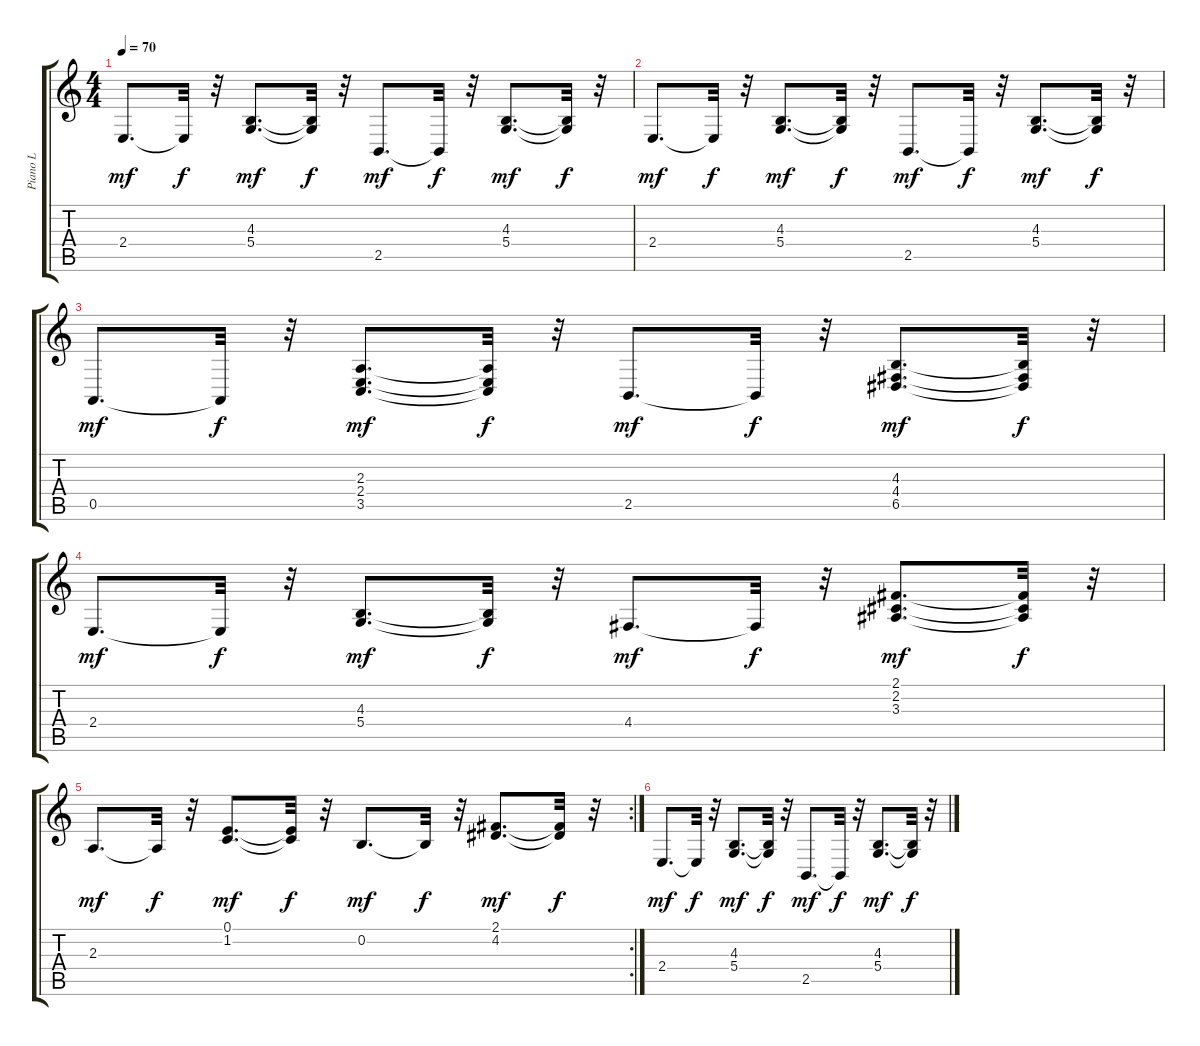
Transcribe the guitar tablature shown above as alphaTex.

\track ("Piano L" "Piano L") {instrument acousticgrandpiano}
\staff {score tabs}
\tuning (E4 B3 G3 D3 A2 E2) {hide}
\ts (4 4)
\tempo 70
\clef g2
\ks c
2.4.8{d dy mf instrument acousticgrandpiano} 2.4{t}.32{dy f} r.32 (4.3 5.4).8{d dy mf} (4.3{t} 5.4{t}).32{dy f} r.32 2.5.8{d dy mf} 2.5{t}.32{dy f} r.32 (4.3 5.4).8{d dy mf} (4.3{t} 5.4{t}).32{dy f} r.32 |
2.4.8{d dy mf} 2.4{t}.32{dy f} r.32 (4.3 5.4).8{d dy mf} (4.3{t} 5.4{t}).32{dy f} r.32 2.5.8{d dy mf} 2.5{t}.32{dy f} r.32 (4.3 5.4).8{d dy mf} (4.3{t} 5.4{t}).32{dy f} r.32 |
0.5.8{d dy mf} 0.5{t}.32{dy f} r.32 (2.3 2.4 3.5).8{d dy mf} (2.3{t} 2.4{t} 3.5{t}).32{dy f} r.32 2.5.8{d dy mf} 2.5{t}.32{dy f} r.32 (4.3 4.4 6.5).8{d dy mf} (4.3{t} 4.4{t} 6.5{t}).32{dy f} r.32 |
2.4.8{d dy mf} 2.4{t}.32{dy f} r.32 (4.3 5.4).8{d dy mf} (4.3{t} 5.4{t}).32{dy f} r.32 4.4.8{d dy mf} 4.4{t}.32{dy f} r.32 (2.1 2.2 3.3).8{d dy mf} (2.1{t} 2.2{t} 3.3{t}).32{dy f} r.32 |
\rc 2
2.3.8{d dy mf} 2.3{t}.32{dy f} r.32 (0.1 1.2).8{d dy mf} (0.1{t} 1.2{t}).32{dy f} r.32 0.2.8{d dy mf} 0.2{t}.32{dy f} r.32 (2.1 4.2).8{d dy mf} (2.1{t} 4.2{t}).32{dy f} r.32 |
2.4.8{d dy mf} 2.4{t}.32{dy f} r.32 (4.3 5.4).8{d dy mf} (4.3{t} 5.4{t}).32{dy f} r.32 2.5.8{d dy mf} 2.5{t}.32{dy f} r.32 (4.3 5.4).8{d dy mf} (4.3{t} 5.4{t}).32{dy f} r.32
